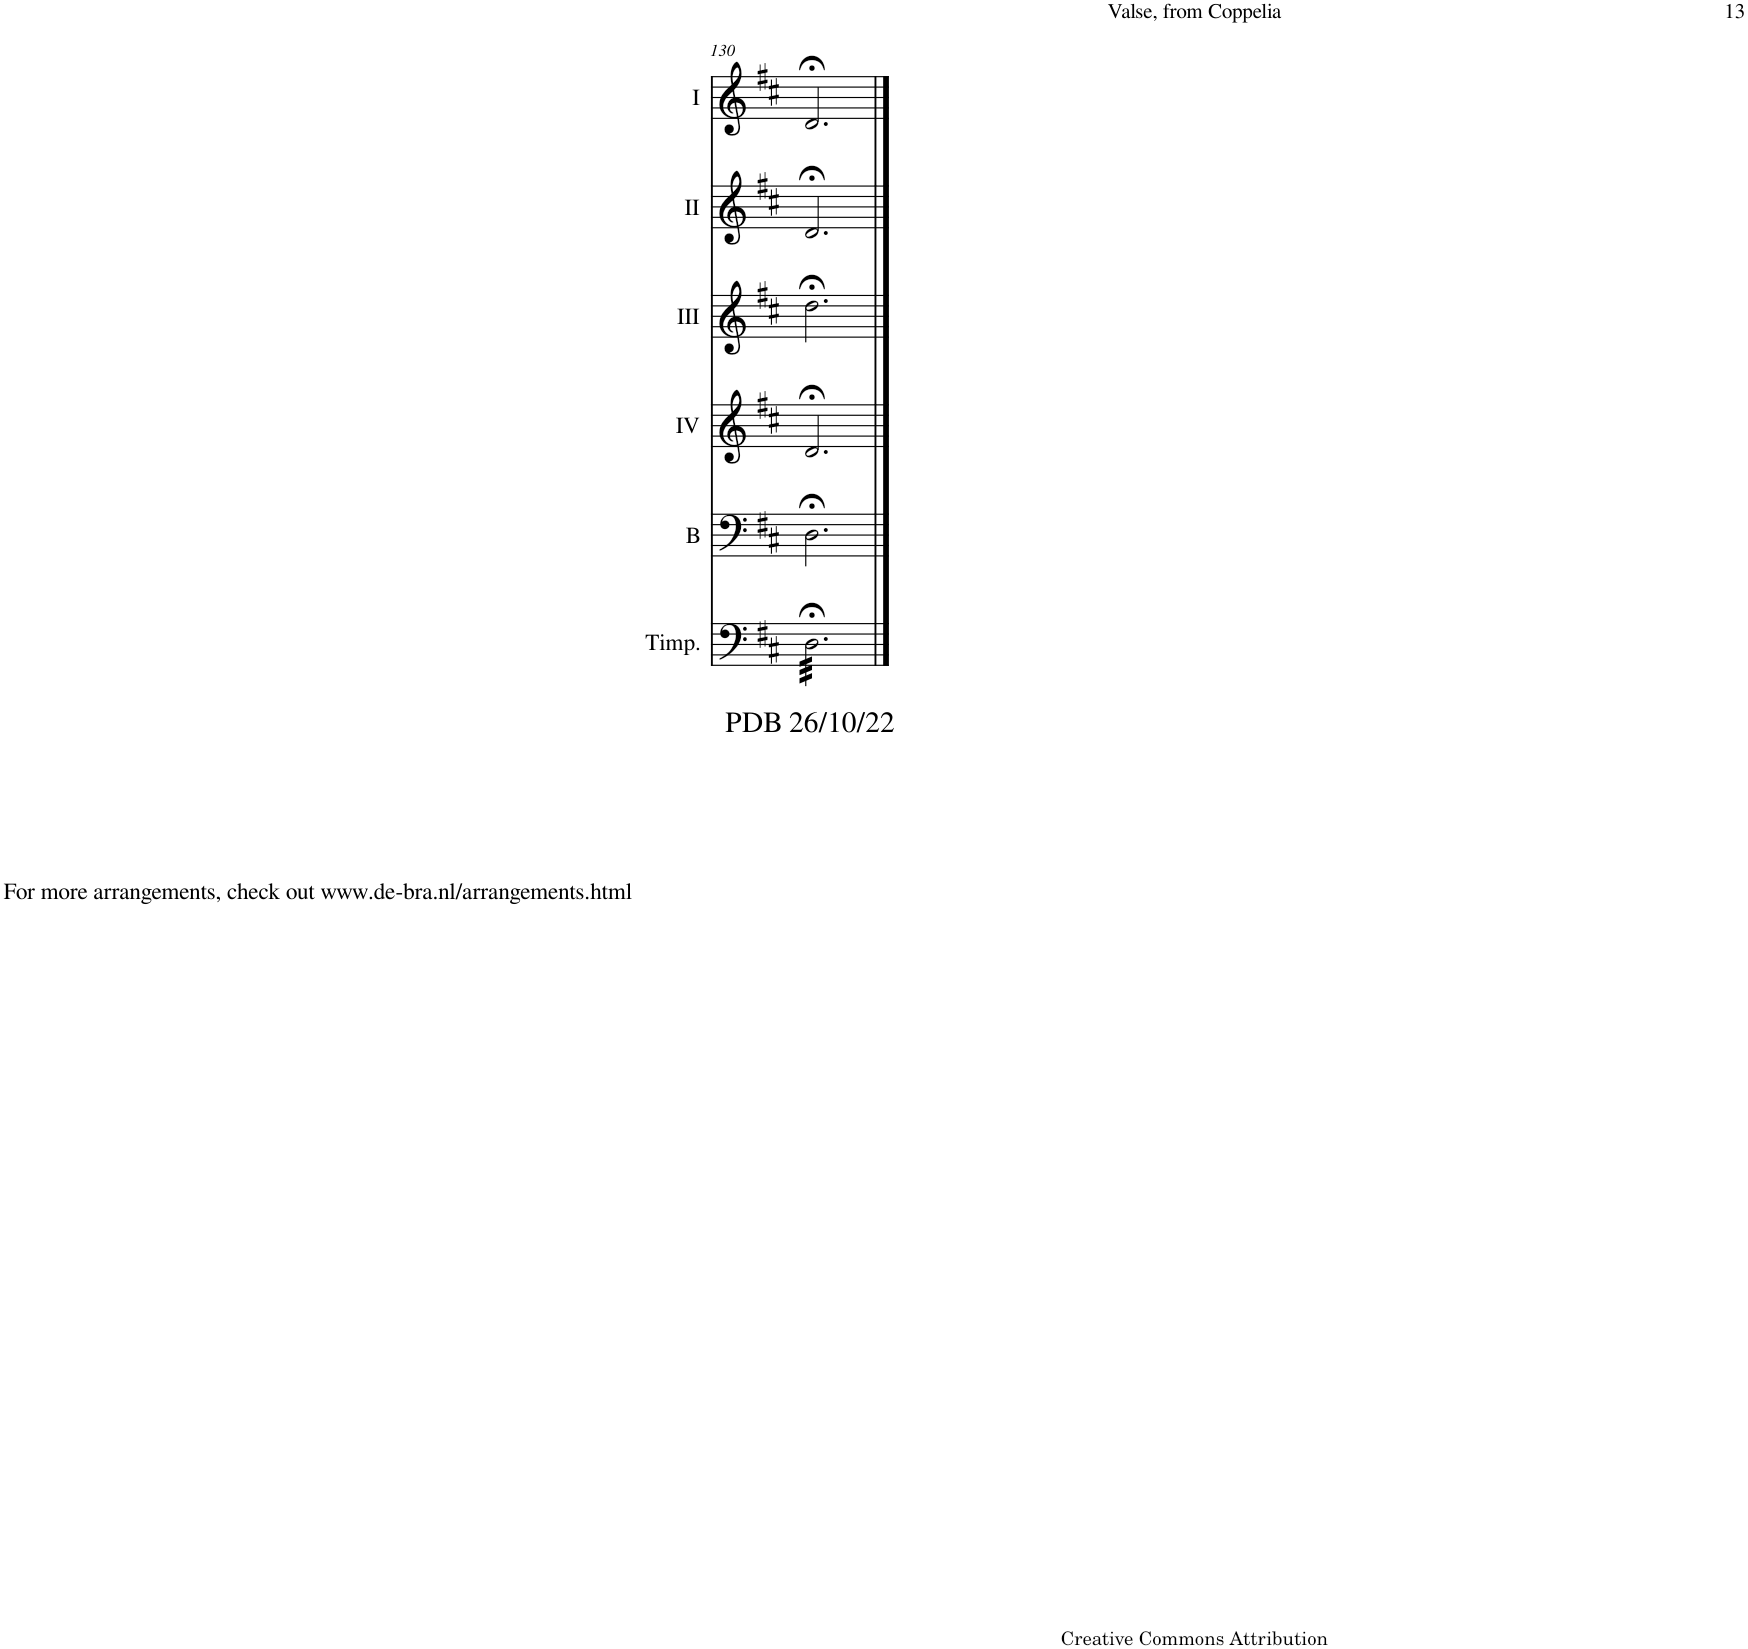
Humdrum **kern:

**kern	**kern	**kern	**kern	**kern	**kern
*part6	*part5	*part4	*part3	*part2	*part1
*staff6	*staff5	*staff4	*staff3	*staff2	*staff1
*I"Timpani	*I"Bass	*I"Acc. 4	*I"Acc. 3	*I"Acc. 2	*I"Acc. 1
*I'Timp.	*I'B	*	*	*	*
!!LO:PB:g=z
*clefF4	*clefF4	*clefG2	*clefG2	*clefG2	*clefG2
*	*Trd7c12	*Trd7c12	*Trd7c12	*	*
*k[f#c#]	*k[f#c#]	*k[f#c#]	*k[f#c#]	*k[f#c#]	*k[f#c#]
*M3/4	*M3/4	*M3/4	*M3/4	*M3/4	*M3/4
=130	=130	=130	=130	=130	=130
!	!	!	!	!	!LO:TX:b:t=PDB 26/10/22
!	!	!	!	!	!LO:TX:b:t=For more arrangements, check out www.de-bra.nl/arrangements.html
*tremolo	*	*	*	*	*
32D;<\LLL	2.D;<\	2.d;</	2.dd;<\	2.d;</	2.d;</
32D;<\	.	.	.	.	.
32D;<\	.	.	.	.	.
32D;<\	.	.	.	.	.
32D;<\	.	.	.	.	.
32D;<\	.	.	.	.	.
32D;<\	.	.	.	.	.
32D;<\	.	.	.	.	.
32D;<\	.	.	.	.	.
32D;<\	.	.	.	.	.
32D;<\	.	.	.	.	.
32D;<\	.	.	.	.	.
32D;<\	.	.	.	.	.
32D;<\	.	.	.	.	.
32D;<\	.	.	.	.	.
32D;<\	.	.	.	.	.
32D;<\	.	.	.	.	.
32D;<\	.	.	.	.	.
32D;<\	.	.	.	.	.
32D;<\	.	.	.	.	.
32D;<\	.	.	.	.	.
32D;<\	.	.	.	.	.
32D;<\	.	.	.	.	.
32D;<\JJJ	.	.	.	.	.
*Xtremolo	*	*	*	*	*
==	==	==	==	==	==
*-	*-	*-	*-	*-	*-
